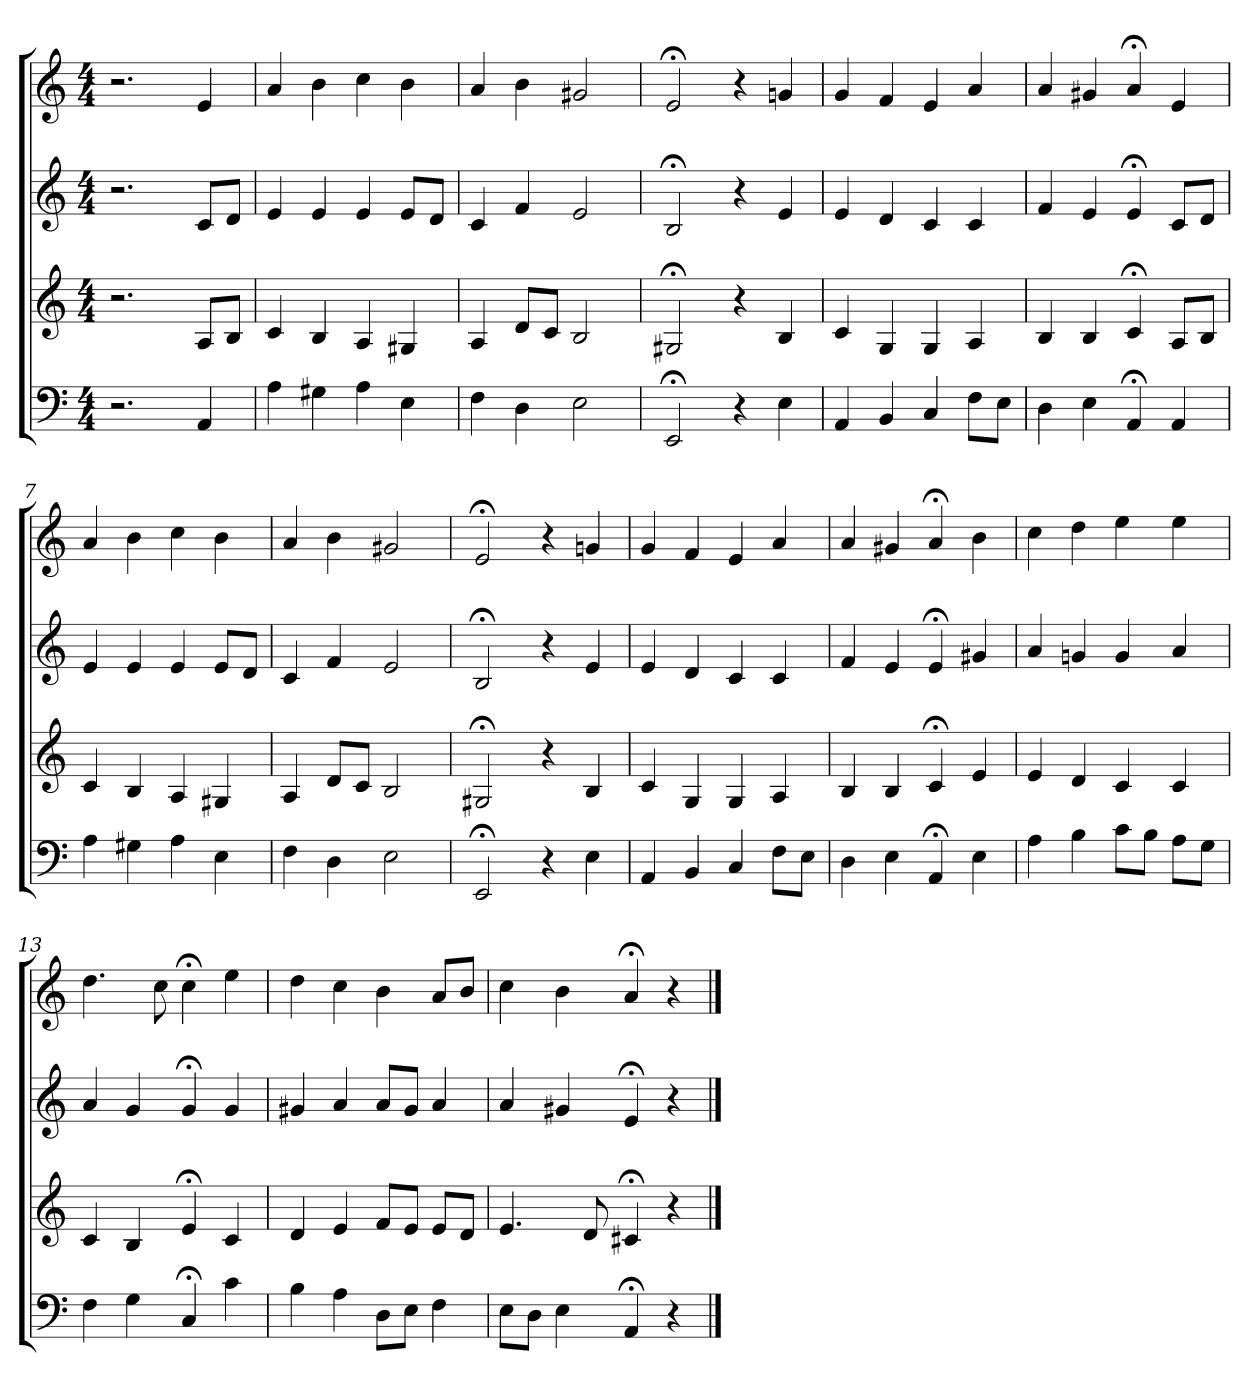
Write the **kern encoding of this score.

**kern	**kern	**kern	**kern
*part4	*part3	*part2	*part1
*staff4	*staff3	*staff2	*staff1
*clefF4	*clefG2	*clefG2	*clefG2
*k[]	*k[]	*k[]	*k[]
*C:	*C:	*C:	*a:
*M4/4	*M4/4	*M4/4	*M4/4
=1	=1	=1	=1
2.r	2.r	2.r	2.r
4AA	8A/L	8c/L	4e
.	8B/J	8d/J	.
=2	=2	=2	=2
4A	4c	4e	4a
4G#X	4B	4e	4b
4A	4A	4e	4cc
4E	4G#X	8e/L	4b
.	.	8d/J	.
=3	=3	=3	=3
4F	4A	4c	4a
4D	8d/L	4f	4b
.	8c/J	.	.
2E	2B	2e	2g#X
=4	=4	=4	=4
2EE;<	2G#X;<	2B;<	2e;<
4r	4r	4r	4r
4E	4B	4e	4gn
=5	=5	=5	=5
4AA	4c	4e	4g
4BB	4G	4d	4f
4C	4G	4c	4e
8F\L	4A	4c	4a
8E\J	.	.	.
=6	=6	=6	=6
4D	4B	4f	4a
4E	4B	4e	4g#X
4AA;<	4c;<	4e;<	4a;<
4AA	8A/L	8c/L	4e
.	8B/J	8d/J	.
=7	=7	=7	=7
4A	4c	4e	4a
4G#X	4B	4e	4b
4A	4A	4e	4cc
4E	4G#X	8e/L	4b
.	.	8d/J	.
=8	=8	=8	=8
4F	4A	4c	4a
4D	8d/L	4f	4b
.	8c/J	.	.
2E	2B	2e	2g#X
=9	=9	=9	=9
2EE;<	2G#X;<	2B;<	2e;<
4r	4r	4r	4r
4E	4B	4e	4gn
=10	=10	=10	=10
4AA	4c	4e	4g
4BB	4G	4d	4f
4C	4G	4c	4e
8F\L	4A	4c	4a
8E\J	.	.	.
=11	=11	=11	=11
4D	4B	4f	4a
4E	4B	4e	4g#X
4AA;<	4c;<	4e;<	4a;<
4E	4e	4g#X	4b
=12	=12	=12	=12
4A	4e	4a	4cc
4B	4d	4gn	4dd
8c\L	4c	4g	4ee
8B\J	.	.	.
8A\L	4c	4a	4ee
8G\J	.	.	.
=13	=13	=13	=13
4F	4c	4a	4.dd
4G	4B	4g	.
.	.	.	8cc
4C;<	4e;<	4g;<	4cc;<
4c	4c	4g	4ee
=14	=14	=14	=14
4B	4d	4g#X	4dd
4A	4e	4a	4cc
8D\L	8f/L	8a/L	4b
8E\J	8e/J	8g#/J	.
4F	8e/L	4a	8a/L
.	8d/J	.	8b/J
=15	=15	=15	=15
8E\L	4.e	4a	4cc
8D\J	.	.	.
4E	.	4g#X	4b
.	8d	.	.
4AA;<	4c#X;<	4e;<	4a;<
4r	4r	4r	4r
==	==	==	==
*-	*-	*-	*-
